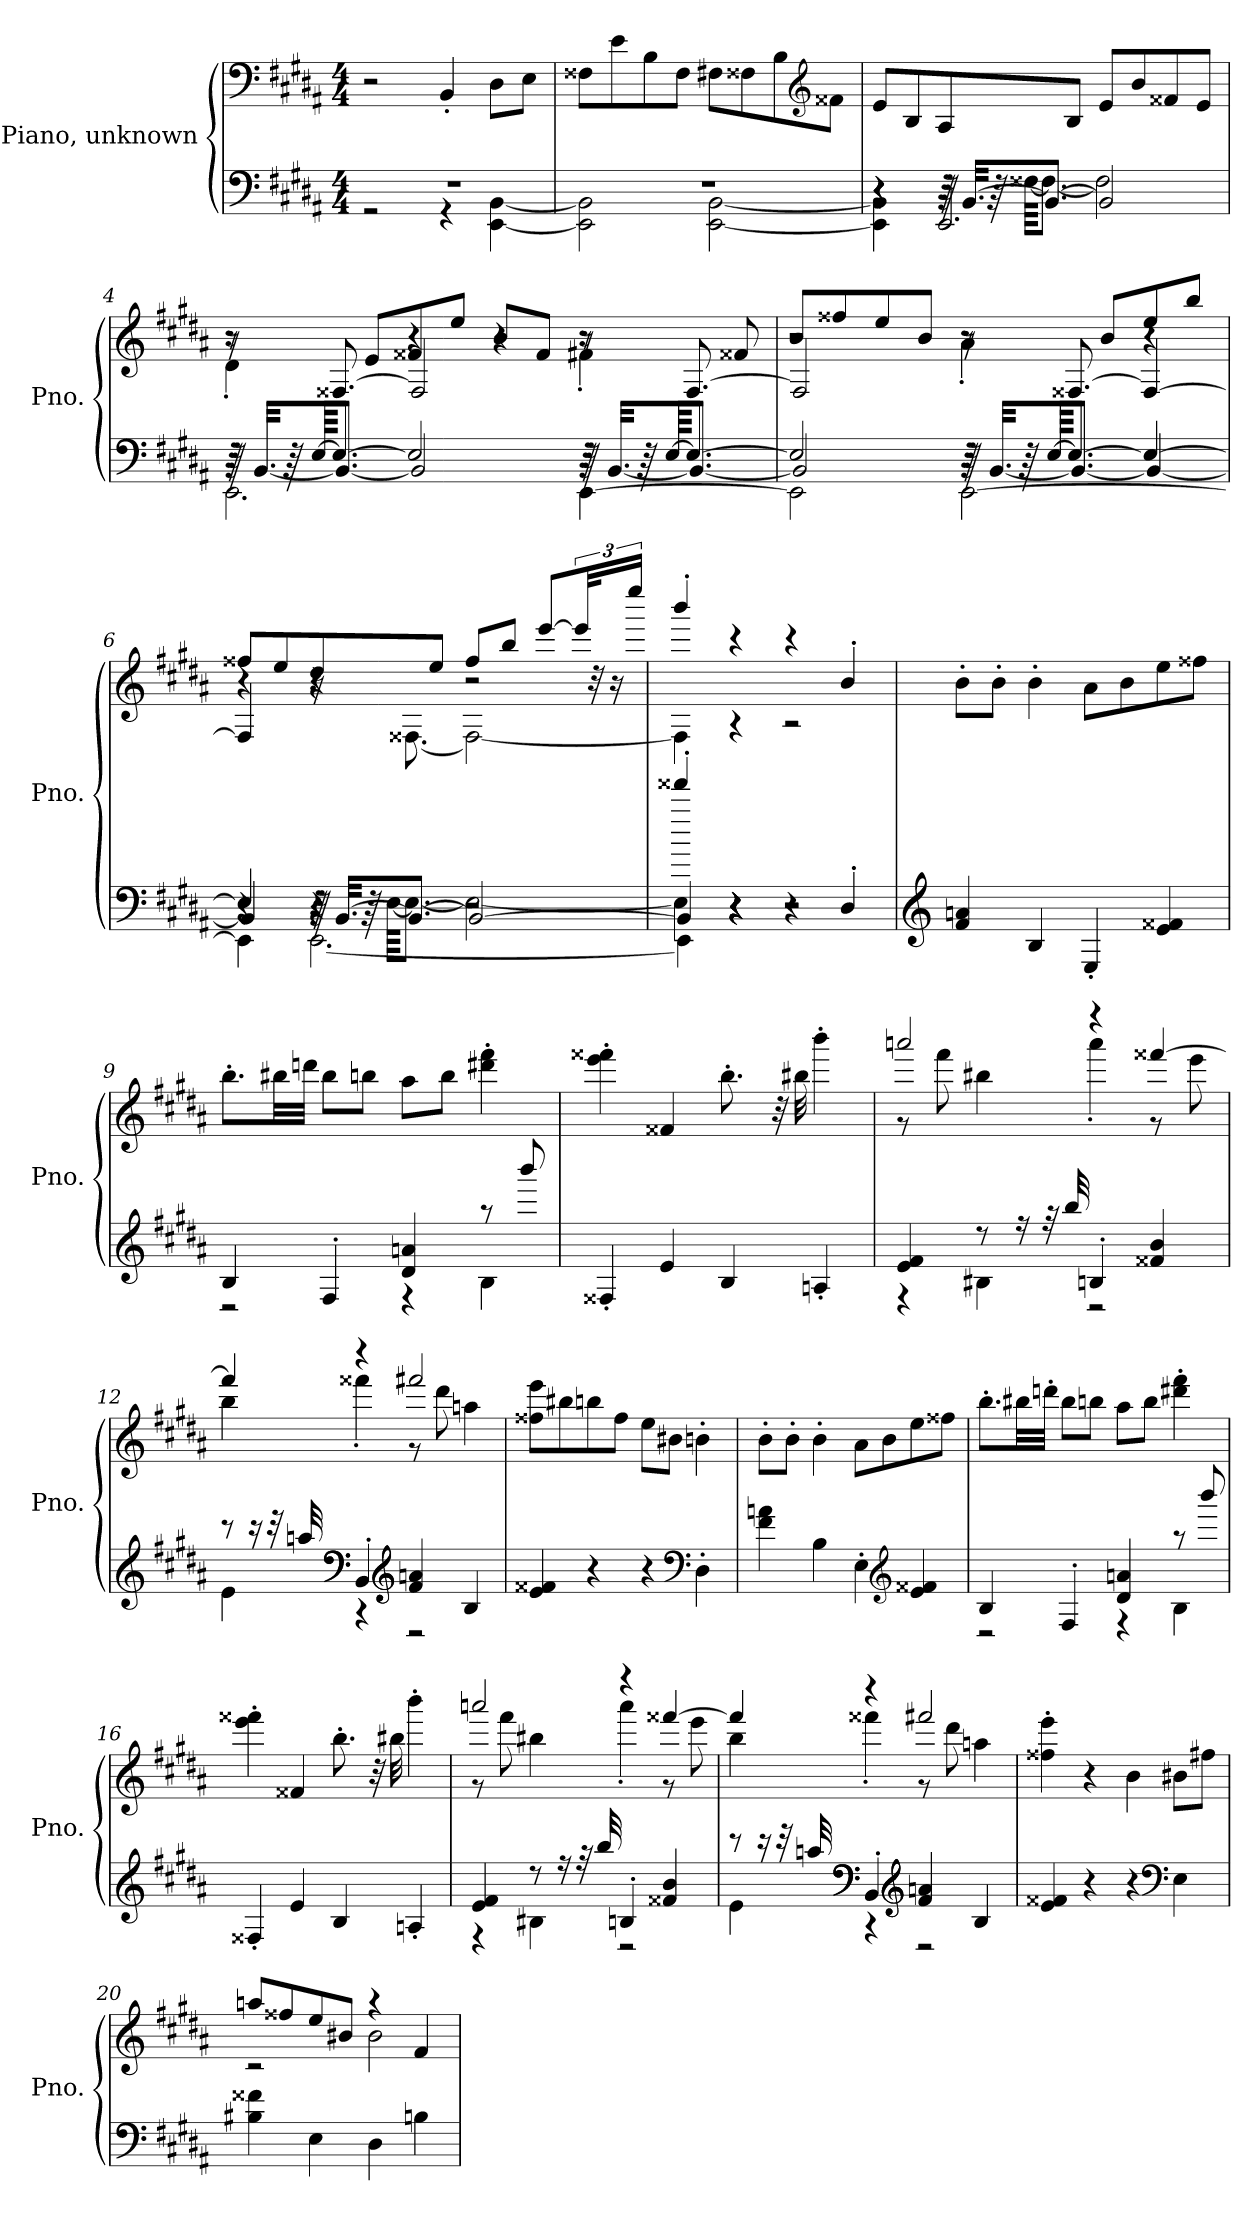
**kern	**kern
*part1	*part1
*staff2	*staff1
*I"Piano, unknown	*
*I'Pno.	*
*clefF4	*clefF4
*k[f#c#g#d#a#]	*k[f#c#g#d#a#]
*M4/4	*M4/4
*MM120	*MM120
=1	=1
*^	*
1r	2r	2r
.	4r	4BB'/
.	[4EE\ [4BB\	8D#\L
.	.	8E\J
=2	=2	=2
1r	2EE\] 2BB\]	8F##X\L
.	.	8e\
.	.	8B\
.	.	8F##\J
.	[2EE\ [2BB\	8F#X\L
.	.	8F##X\
.	.	8B\
*	*	*clefG2
.	.	8f##X\J
=3	=3	=3
*	*^	*
4r	4EE\] 4BB\]	4r	8e/L
.	.	.	8B/
64r	32r	2.EE/	8A#/
[32.BB/KKL	.	.	.
.	64r	.	.
.	[64F##X\KKKL	.	.
8.BB/J_	8.F##\J_	.	.
.	.	.	8B/J
2BB/]	2F##\]	.	8e/L
.	.	.	8b/
.	.	.	8f##X/
.	.	.	8e/J
!!LO:LB:g=z
=4	=4	=4	=4
*	*	*	*^
*	*	*	*	*^
32r	64r	2.EE\	8r	4d#'\	16r
.	[32.BB/KKL	.	.	.	.
64r	.	.	.	.	.
[64E/KKKL	.	.	.	.	.
8.E/J_	8.BB/J_	.	.	.	[8.F##X/
.	.	.	8e/L	.	.
2E/]	2BB/]	.	8f##X/	4r	2F##/]
.	.	.	8ee/J	.	.
.	.	.	8b/L	4r	.
.	.	.	8f##/J	.	.
32r	64r	[4EE\	8r	4f#X'\	16r
.	[32.BB/KKL	.	.	.	.
64r	.	.	.	.	.
[64E/KKKL	.	.	.	.	.
8.E/J_	8.BB/J_	.	.	.	[8.F##/
.	.	.	8f##X/	.	.
=5	=5	=5	=5	=5	=5
2E/]	2BB/]	2EE\]	8b/L	2r	2F##/]
.	.	.	8ff##X/	.	.
.	.	.	8ee/	.	.
.	.	.	8b/J	.	.
32r	64r	[2EE\	8r	4a#'\	16r
.	[32.BB/KKL	.	.	.	.
64r	.	.	.	.	.
[64E/KKKL	.	.	.	.	.
8.E/J_	8.BB/J_	.	.	.	[8.F##X/
.	.	.	8b/L	.	.
4E/_	4BB/_	.	8ee/	4r	4F##/_
.	.	.	8bb/J	.	.
!!LO:LB:g=z	!!	!!
=6	=6	=6	=6	=6	=6
*	*	*^	*	*	*
4E/]	4r	4BB/]	4EE\]	8ff##X/L	4r	4F##/]
.	.	.	.	8ee/	.	.
4r	32r	64r	[2.EE\	8dd#/	16r	4r
.	.	[32.BB/KKL	.	.	.	.
.	64r	.	.	.	.	.
.	[64E\KKKL	.	.	.	.	.
.	8.E\J_	8.BB/J_	.	.	[8.F##X\	.
.	.	.	.	8ee/J	.	.
2r	2E\_	2BB/_	.	8ff##/L	2F##\_	2r
.	.	.	.	8bb/J	.	.
.	.	.	.	[8eee/L	.	.
.	.	.	.	48eee/Jkk]	.	.
.	.	.	.	48r	.	.
.	.	.	.	24r	.	.
.	.	.	.	24eeee/	.	.
*	*	*	*	*	*v	*v
=7	=7	=7	=7	=7	=7
4fff##X'/	4E\]	4BB/]	4EE\]	4bbb'/	4F##\]
4r	4r	4r	4r	4r	4r
4r	2r	2r	2r	4r	2r
4D#'/	.	.	.	4b'/	.
*v	*v	*v	*v	*	*
*	*v	*v
=8	=8
*clefG2	*
4f#/ 4an/	8b'\L
.	8b'\J
4B/	4b'\
4E'/	8a#\L
.	8b\
4e/ 4f##X/	8ee\
.	8ff##X\J
!!LO:LB:g=z
=9	=9
*^	*
4B/	2r	8.bb'\L
.	.	32bb#X\LL
.	.	32dddn\JJJ
4F#'/	.	8bb#\L
.	.	8bbn\J
4d#/ 4an/	4r	8aa#\L
.	.	8bb\J
8r	4B\	4ddd#X\' 4fff#\'
8bbb/	.	.
*v	*v	*
=10	=10
4F##X'/	4eee\' 4fff##X\'
4e/	4f##X/
4B/	8.bb'\
.	32r
.	32bb#X\
4An'/	4bbb'\
=11	=11
*^	*^
4e/ 4f#/	4r	2aaan/	8r
.	.	.	8fff#\
8r	4B#X\	.	4bb#X\
16r	.	.	.
32r	.	.	.
32bb/	.	.	.
4Bn'/	2r	4r	4aaa'\
4f##X/ 4b/	.	[4fff##X/	8r
.	.	.	8eee\
!!LO:LB:g=z	!!
=12	=12	=12	=12
8r	4e\	4fff##/]	4bb\
16r	.	.	.
32r	.	.	.
32aan/	.	.	.
*clefF4	*	*	*
4BB'/	4r	4r	4fff##X'\
*clefG2	*	*	*
4f#/ 4an/	2r	2fff#X/	8r
.	.	.	8ddd#\
4B/	.	.	4aan\
*v	*v	*	*
*	*v	*v
=13	=13
4e/ 4f##X/	8ff##X\ 8eee\L
.	8bb#X\
4r	8bbn\
.	8ff##\J
4r	8ee\L
.	8b#X\J
*clefF4	*
4D#'\	4bn'\
=14	=14
4f#\ 4an\	8b'\L
.	8b'\J
4B\	4b'\
4E'\	8a#\L
.	8b\
*clefG2	*
4e/ 4f##X/	8ee\
.	8ff##X\J
!!LO:LB:g=z
=15	=15
*^	*
4B/	2r	8.bb'\L
.	.	32bb#X\LL
.	.	32dddn'\JJJ
4F#'/	.	8bb#\L
.	.	8bbn\J
4d#/ 4an/	4r	8aa#\L
.	.	8bb\J
8r	4B\	4ddd#X\' 4fff#\'
8bbb/	.	.
*v	*v	*
=16	=16
4F##X'/	4eee\' 4fff##X\'
4e/	4f##X/
4B/	8.bb'\
.	32r
.	32bb#X\
4An'/	4bbb'\
=17	=17
*^	*^
4e/ 4f#/	4r	2aaan/	8r
.	.	.	8fff#\
8r	4B#X\	.	4bb#X\
16r	.	.	.
32r	.	.	.
32bb/	.	.	.
4Bn'/	2r	4r	4aaa'\
4f##X/ 4b/	.	[4fff##X/	8r
.	.	.	8eee\
!!LO:PB:g=z	!!
=18	=18	=18	=18
8r	4e\	4fff##/]	4bb\
16r	.	.	.
32r	.	.	.
32aan/	.	.	.
*clefF4	*	*	*
4BB'/	4r	4r	4fff##X'\
*clefG2	*	*	*
4f#/ 4an/	2r	2fff#X/	8r
.	.	.	8ddd#\
4B/	.	.	4aan\
*v	*v	*	*
*	*v	*v
=19	=19
4e/ 4f##X/	4ff##X\' 4eee\'
4r	4r
4r	4b\
*clefF4	*
4E\	8b#X\L
.	8ff#X\J
=20	=20
*	*^
4B#X\ 4f##X\	8aan/L	2r
.	8ff##X/	.
4E\	8ee/	.
.	8b#X/J	.
4D#\	4r	2b#\
4Bn\	4f#/	.
*	*v	*v
=	=
*-	*-
